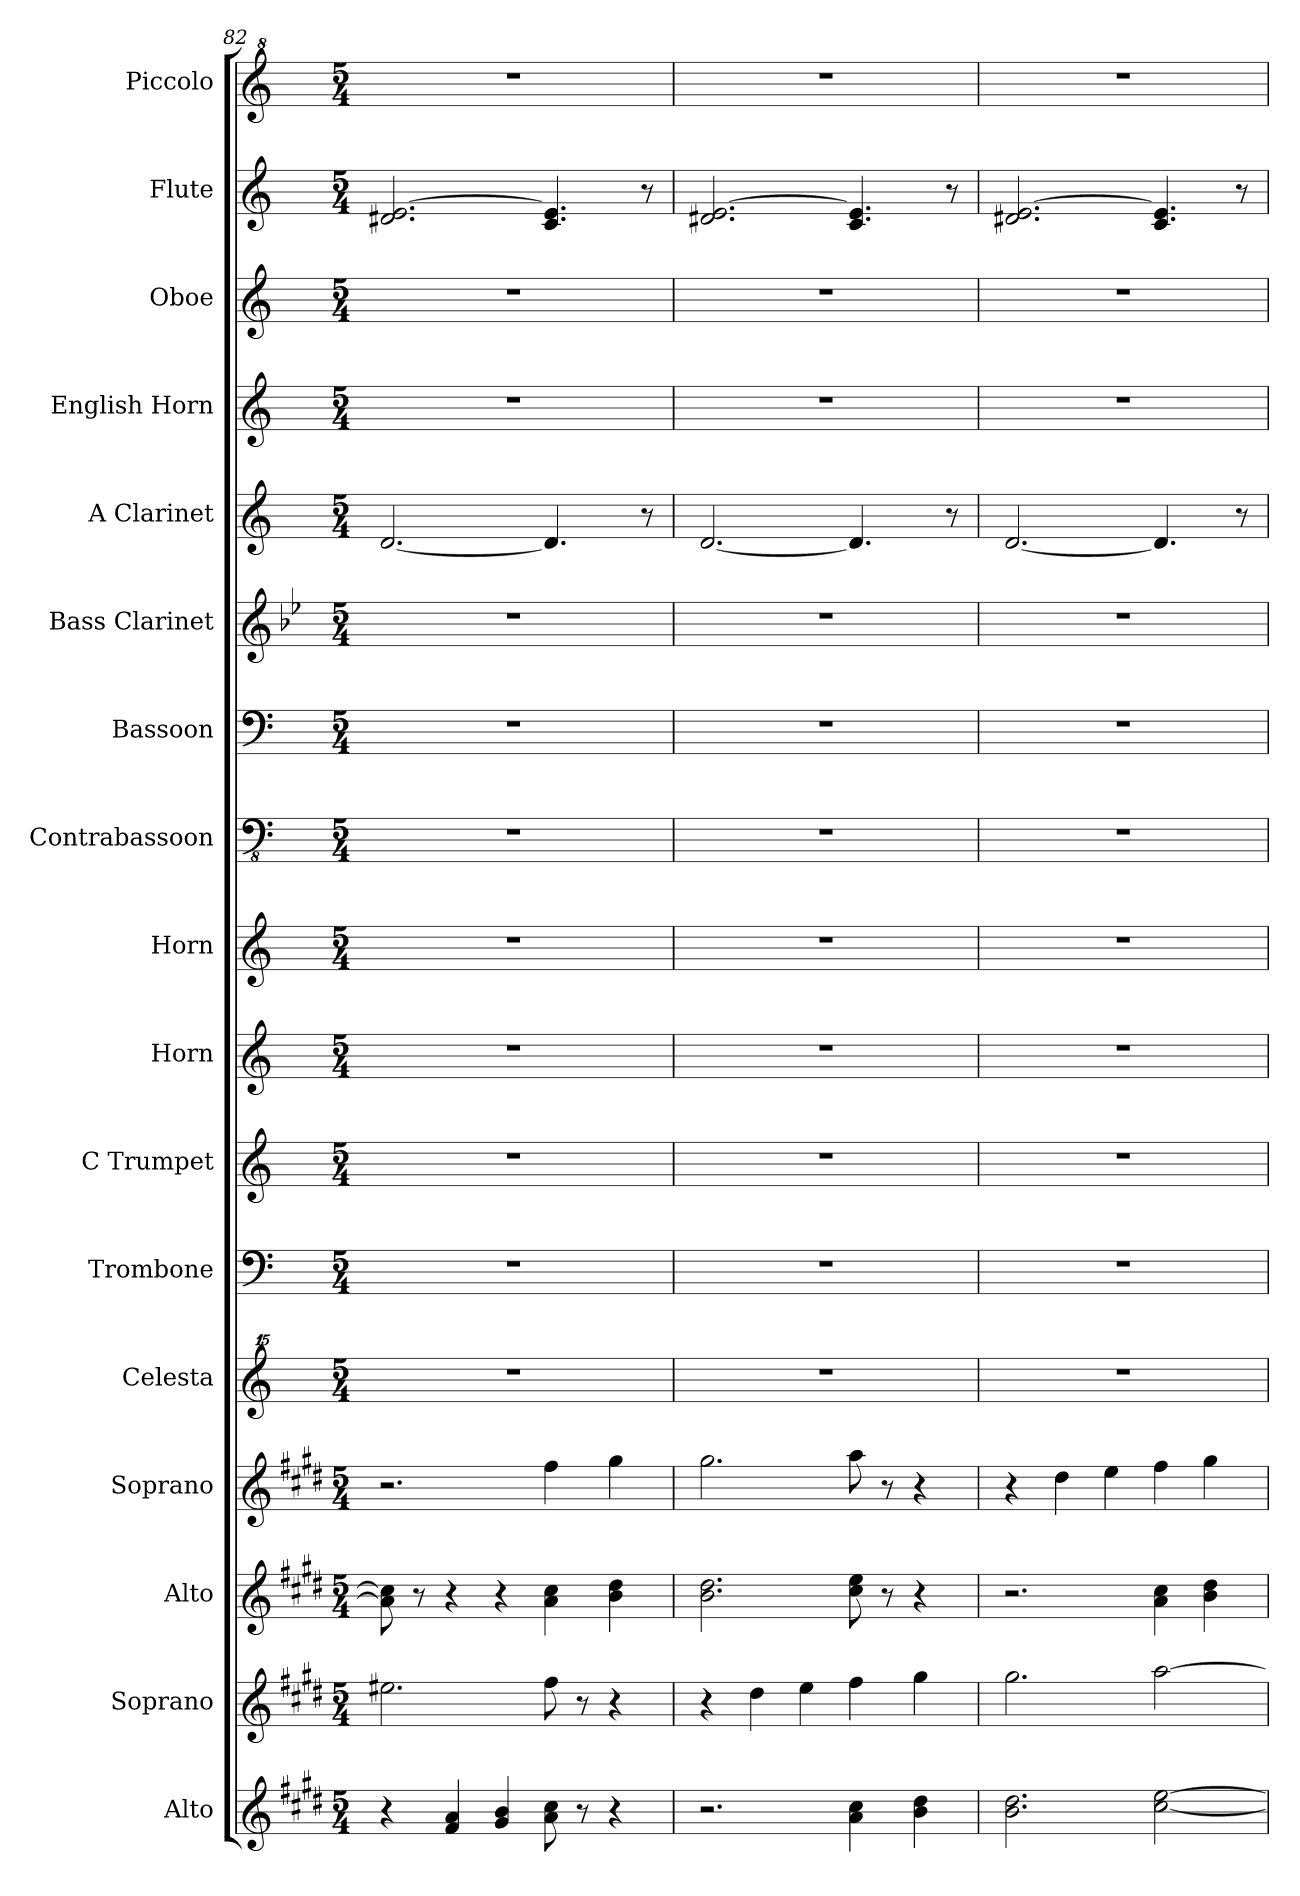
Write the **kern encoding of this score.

**kern	**kern	**kern	**kern	**kern	**kern	**kern	**kern	**kern	**kern	**kern	**kern	**kern	**kern	**kern	**kern	**kern
*part17	*part16	*part15	*part14	*part13	*part12	*part11	*part10	*part9	*part8	*part7	*part6	*part5	*part4	*part3	*part2	*part1
*staff17	*staff16	*staff15	*staff14	*staff13	*staff12	*staff11	*staff10	*staff9	*staff8	*staff7	*staff6	*staff5	*staff4	*staff3	*staff2	*staff1
*I"Alto	*I"Soprano	*I"Alto	*I"Soprano	*I"Celesta	*I"Trombone	*I"C Trumpet	*I"Horn	*I"Horn	*I"Contrabassoon	*I"Bassoon	*I"Bass Clarinet	*I"A Clarinet	*I"English Horn	*I"Oboe	*I"Flute	*I"Piccolo
*I'A.	*I'S.	*I'A.	*I'S.	*I'Cel.	*I'Trb.	*I'C Tpt.	*I'Hn.	*I'Hn.	*I'Cbsn.	*I'Bsn.	*I'B. Cl.	*I'A Cl.	*I'E. Hn.	*I'Ob.	*I'Fl.	*I'Picc.
*clefG2	*clefG2	*clefG2	*clefG2	*clefG^^2	*clefF4	*clefG2	*clefG2	*clefG2	*clefFv4	*clefF4	*clefG2	*clefG2	*clefG2	*clefG2	*clefG2	*clefG^2
*	*	*	*	*	*	*	*ITrd4c7	*ITrd4c7	*ITrd7c12	*	*ITrd8c14	*ITrd2c3	*ITrd4c7	*	*	*ITrd-7c-12
*k[f#c#g#d#]	*k[f#c#g#d#]	*k[f#c#g#d#]	*k[f#c#g#d#]	*k[]	*k[]	*k[]	*k[b-]	*k[b-]	*k[]	*k[]	*k[b-e-]	*k[f#c#g#]	*k[b-]	*k[]	*k[]	*k[]
*E:	*E:	*E:	*E:	*C:	*C:	*C:	*F:	*F:	*C:	*C:	*B-:	*A:	*F:	*C:	*C:	*C:
*M5/4	*M5/4	*M5/4	*M5/4	*M5/4	*M5/4	*M5/4	*M5/4	*M5/4	*M5/4	*M5/4	*M5/4	*M5/4	*M5/4	*M5/4	*M5/4	*M5/4
=82	=82	=82	=82	=82	=82	=82	=82	=82	=82	=82	=82	=82	=82	=82	=82	=82
4r	2.ee#X\	8a\] 8cc#\]	2.r	4%5r	4%5r	4%5r	4%5r	4%5r	4%5r	4%5r	4%5r	[2.B/	4%5r	4%5r	2.d#X/ [2.e/	4%5r
.	.	8r	.	.	.	.	.	.	.	.	.	.	.	.	.	.
4f#/ 4a/	.	4r	.	.	.	.	.	.	.	.	.	.	.	.	.	.
4g#/ 4b/	.	4r	.	.	.	.	.	.	.	.	.	.	.	.	.	.
8a\ 8cc#\	8ff#\	4a\ 4cc#\	4ff#\	.	.	.	.	.	.	.	.	4.B/]	.	.	4.c/ 4.e/]	.
8r	8r	.	.	.	.	.	.	.	.	.	.	.	.	.	.	.
4r	4r	4b\ 4dd#\	4gg#\	.	.	.	.	.	.	.	.	.	.	.	.	.
.	.	.	.	.	.	.	.	.	.	.	.	8r	.	.	8r	.
!!LO:PB:g=z
=83	=83	=83	=83	=83	=83	=83	=83	=83	=83	=83	=83	=83	=83	=83	=83	=83
2.r	4r	2.b\ 2.dd#\	2.gg#\	4%5r	4%5r	4%5r	4%5r	4%5r	4%5r	4%5r	4%5r	[2.B/	4%5r	4%5r	2.d#X/ [2.e/	4%5r
.	4dd#\	.	.	.	.	.	.	.	.	.	.	.	.	.	.	.
.	4ee\	.	.	.	.	.	.	.	.	.	.	.	.	.	.	.
4a\ 4cc#\	4ff#\	8cc#\ 8ee\	8aa\	.	.	.	.	.	.	.	.	4.B/]	.	.	4.c/ 4.e/]	.
.	.	8r	8r	.	.	.	.	.	.	.	.	.	.	.	.	.
4b\ 4dd#\	4gg#\	4r	4r	.	.	.	.	.	.	.	.	.	.	.	.	.
.	.	.	.	.	.	.	.	.	.	.	.	8r	.	.	8r	.
=84	=84	=84	=84	=84	=84	=84	=84	=84	=84	=84	=84	=84	=84	=84	=84	=84
2.b\ 2.dd#\	2.gg#\	2.r	4r	4%5r	4%5r	4%5r	4%5r	4%5r	4%5r	4%5r	4%5r	[2.B/	4%5r	4%5r	2.d#X/ [2.e/	4%5r
.	.	.	4dd#\	.	.	.	.	.	.	.	.	.	.	.	.	.
.	.	.	4ee\	.	.	.	.	.	.	.	.	.	.	.	.	.
[2cc#\ [2ee\	[2aa\	4a\ 4cc#\	4ff#\	.	.	.	.	.	.	.	.	4.B/]	.	.	4.c/ 4.e/]	.
.	.	4b\ 4dd#\	4gg#\	.	.	.	.	.	.	.	.	.	.	.	.	.
.	.	.	.	.	.	.	.	.	.	.	.	8r	.	.	8r	.
=	=	=	=	=	=	=	=	=	=	=	=	=	=	=	=	=
*-	*-	*-	*-	*-	*-	*-	*-	*-	*-	*-	*-	*-	*-	*-	*-	*-
